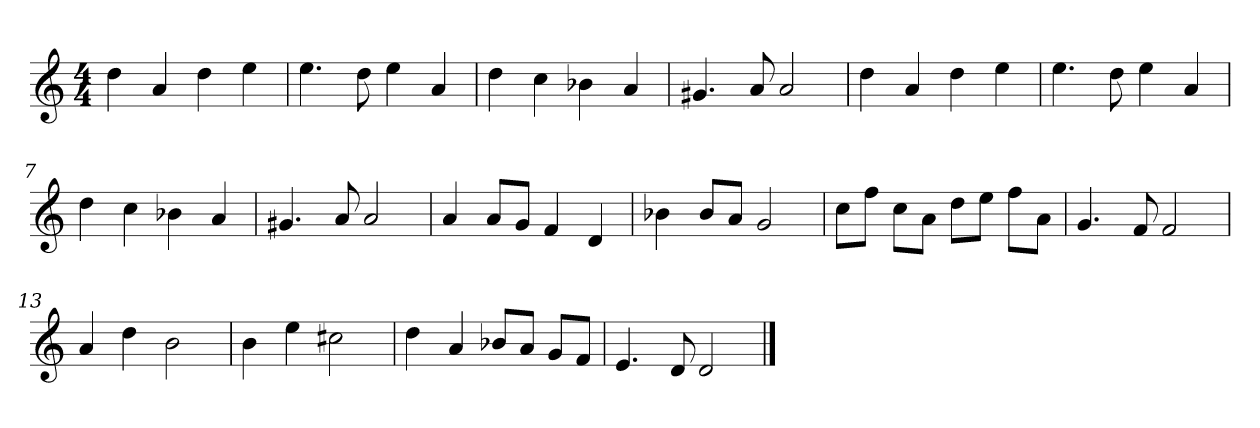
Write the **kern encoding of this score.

**kern
*part1
*staff1
*k[]
*M4/4
*MM120
=1
4dd
4a
4dd
4ee
=2
4.ee
8dd
4ee
4a
=3
4dd
4cc
4b-X
4a
=4
4.g#X
8a
2a
=5
4dd
4a
4dd
4ee
=6
4.ee
8dd
4ee
4a
=7
4dd
4cc
4b-X
4a
=8
4.g#X
8a
2a
=9
4a
8aL
8gJ
4f
4d
=10
4b-X
8b-L
8aJ
2g
=11
8ccL
8ffJ
8ccL
8aJ
8ddL
8eeJ
8ffL
8aJ
=12
4.g
8f
2f
=13
4a
4dd
2b
=14
4b
4ee
2cc#X
=15
4dd
4a
8b-XL
8aJ
8gL
8fJ
=16
4.e
8d
2d
==
*-
